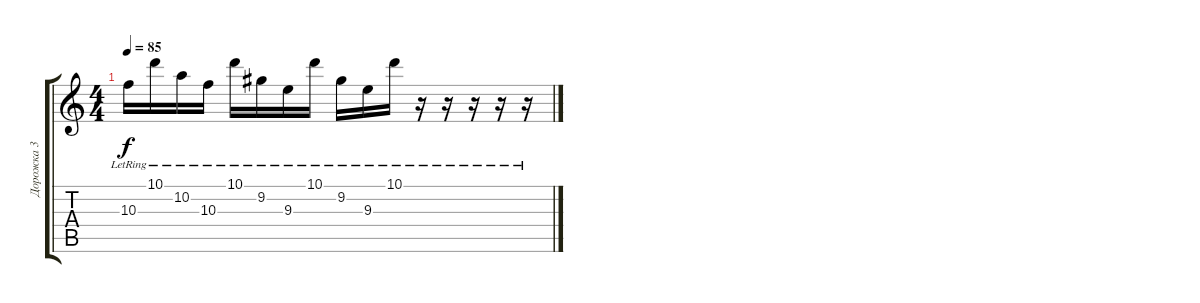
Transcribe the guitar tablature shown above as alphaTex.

\track ("Дорожка 3" "Дорожка 3") {instrument distortionguitar}
\staff {score tabs}
\tuning (E4 B3 G3 D3 A2 E2) {hide}
\ts (4 4)
\tempo 85
\clef g2
\ks c
10.3{lr}.16{dy f} 10.1{lr}.16 10.2{lr}.16 10.3{lr}.16 10.1{lr}.16 9.2{lr}.16 9.3{lr}.16 10.1{lr}.16 9.2{lr}.16 9.3{lr}.16 10.1{lr}.16 r.16 r.16 r.16 r.16 r.16
